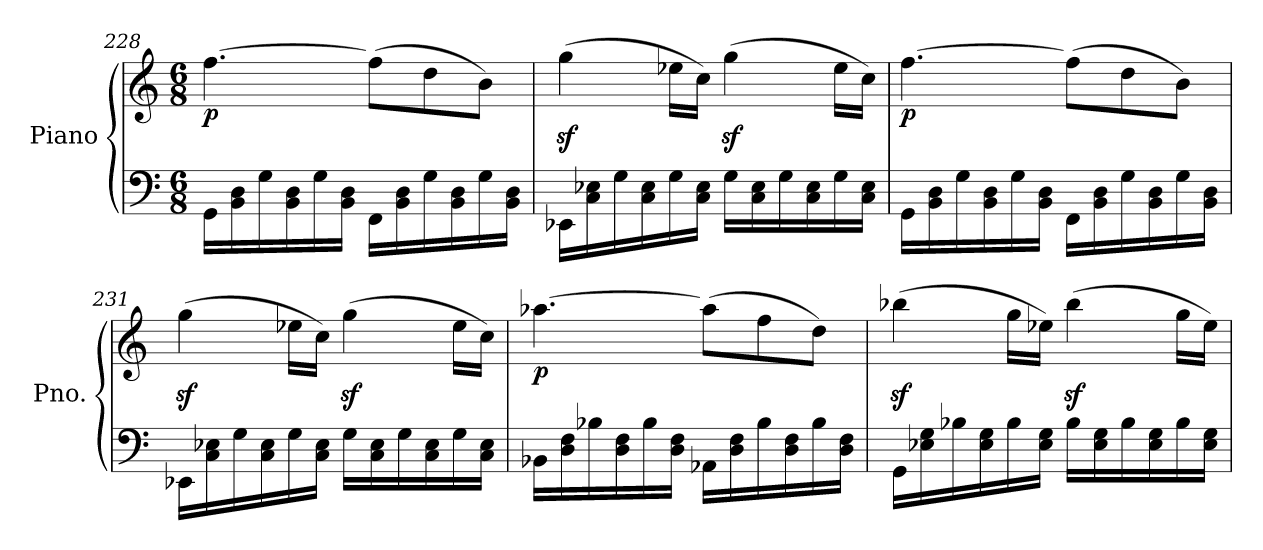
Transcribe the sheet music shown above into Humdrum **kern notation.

**kern	**kern	**dynam
*part1	*part1	*part1
*staff2	*staff1	*staff1/2
*I"Piano	*	*
*I'Pno.	*	*
*clefF4	*clefG2	*
*k[]	*k[]	*
*C:	*C:	*
*M6/8	*M6/8	*
=228	=228	=228
!	!	!LO:DY:b
16GG\LL	[4.ff\	p
16BB\ 16D\	.	.
16G\	.	.
16BB\ 16D\	.	.
16G\	.	.
16BB\ 16D\JJ	.	.
16FF\LL	(8ff\L]	.
16BB\ 16D\	.	.
16G\	8dd\	.
16BB\ 16D\	.	.
16G\	8b\J)	.
16BB\ 16D\JJ	.	.
!!LO:LB:g=z
=229	=229	=229
16EE-X\LL	(4ggz<\	.
16C\ 16E-X\	.	.
16G\	.	.
16C\ 16E-\	.	.
16G\	16ee-X\LL	.
16C\ 16E-\JJ	16cc\JJ)	.
16G\LL	(4ggz<\	.
16C\ 16E-\	.	.
16G\	.	.
16C\ 16E-\	.	.
16G\	16ee-\LL	.
16C\ 16E-\JJ	16cc\JJ)	.
=230	=230	=230
!	!	!LO:DY:b
16GG\LL	[4.ff\	p
16BB\ 16D\	.	.
16G\	.	.
16BB\ 16D\	.	.
16G\	.	.
16BB\ 16D\JJ	.	.
16FF\LL	(8ff\L]	.
16BB\ 16D\	.	.
16G\	8dd\	.
16BB\ 16D\	.	.
16G\	8b\J)	.
16BB\ 16D\JJ	.	.
=231	=231	=231
16EE-X\LL	(4ggz<\	.
16C\ 16E-X\	.	.
16G\	.	.
16C\ 16E-\	.	.
16G\	16ee-X\LL	.
16C\ 16E-\JJ	16cc\JJ)	.
16G\LL	(4ggz<\	.
16C\ 16E-\	.	.
16G\	.	.
16C\ 16E-\	.	.
16G\	16ee-\LL	.
16C\ 16E-\JJ	16cc\JJ)	.
!!LO:PB:g=z
=232	=232	=232
!	!	!LO:DY:b
16BB-X\LL	[4.aa-X\	p
16D\ 16F\	.	.
16B-X\	.	.
16D\ 16F\	.	.
16B-\	.	.
16D\ 16F\JJ	.	.
16AA-X\LL	(8aa-\L]	.
16D\ 16F\	.	.
16B-\	8ff\	.
16D\ 16F\	.	.
16B-\	8dd\J)	.
16D\ 16F\JJ	.	.
=233	=233	=233
16GG\LL	(4bb-Xz<\	.
16E-X\ 16G\	.	.
16B-X\	.	.
16E-\ 16G\	.	.
16B-\	16gg\LL	.
16E-\ 16G\JJ	16ee-X\JJ)	.
16B-\LL	(4bb-z<\	.
16E-\ 16G\	.	.
16B-\	.	.
16E-\ 16G\	.	.
16B-\	16gg\LL	.
16E-\ 16G\JJ	16ee-\JJ)	.
=	=	=
*-	*-	*-
